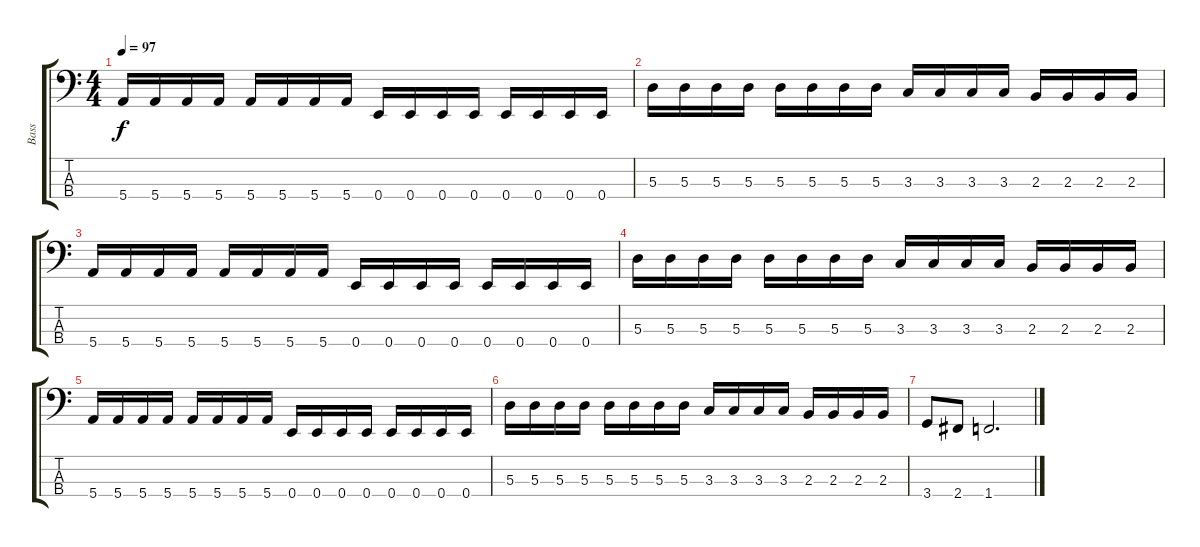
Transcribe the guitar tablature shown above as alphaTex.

\track ("Bass" "Bass") {instrument electricbassfinger}
\staff {score tabs}
\tuning (G2 D2 A1 E1) {hide}
\ts (4 4)
\tempo 97
\clef f4
\ks c
5.4.16{dy f} 5.4.16 5.4.16 5.4.16 5.4.16 5.4.16 5.4.16 5.4.16 0.4.16 0.4.16 0.4.16 0.4.16 0.4.16 0.4.16 0.4.16 0.4.16 |
5.3.16 5.3.16 5.3.16 5.3.16 5.3.16 5.3.16 5.3.16 5.3.16 3.3.16 3.3.16 3.3.16 3.3.16 2.3.16 2.3.16 2.3.16 2.3.16 |
5.4.16 5.4.16 5.4.16 5.4.16 5.4.16 5.4.16 5.4.16 5.4.16 0.4.16 0.4.16 0.4.16 0.4.16 0.4.16 0.4.16 0.4.16 0.4.16 |
5.3.16 5.3.16 5.3.16 5.3.16 5.3.16 5.3.16 5.3.16 5.3.16 3.3.16 3.3.16 3.3.16 3.3.16 2.3.16 2.3.16 2.3.16 2.3.16 |
5.4.16 5.4.16 5.4.16 5.4.16 5.4.16 5.4.16 5.4.16 5.4.16 0.4.16 0.4.16 0.4.16 0.4.16 0.4.16 0.4.16 0.4.16 0.4.16 |
5.3.16 5.3.16 5.3.16 5.3.16 5.3.16 5.3.16 5.3.16 5.3.16 3.3.16 3.3.16 3.3.16 3.3.16 2.3.16 2.3.16 2.3.16 2.3.16 |
3.4.8 2.4.8 1.4.2{d}
